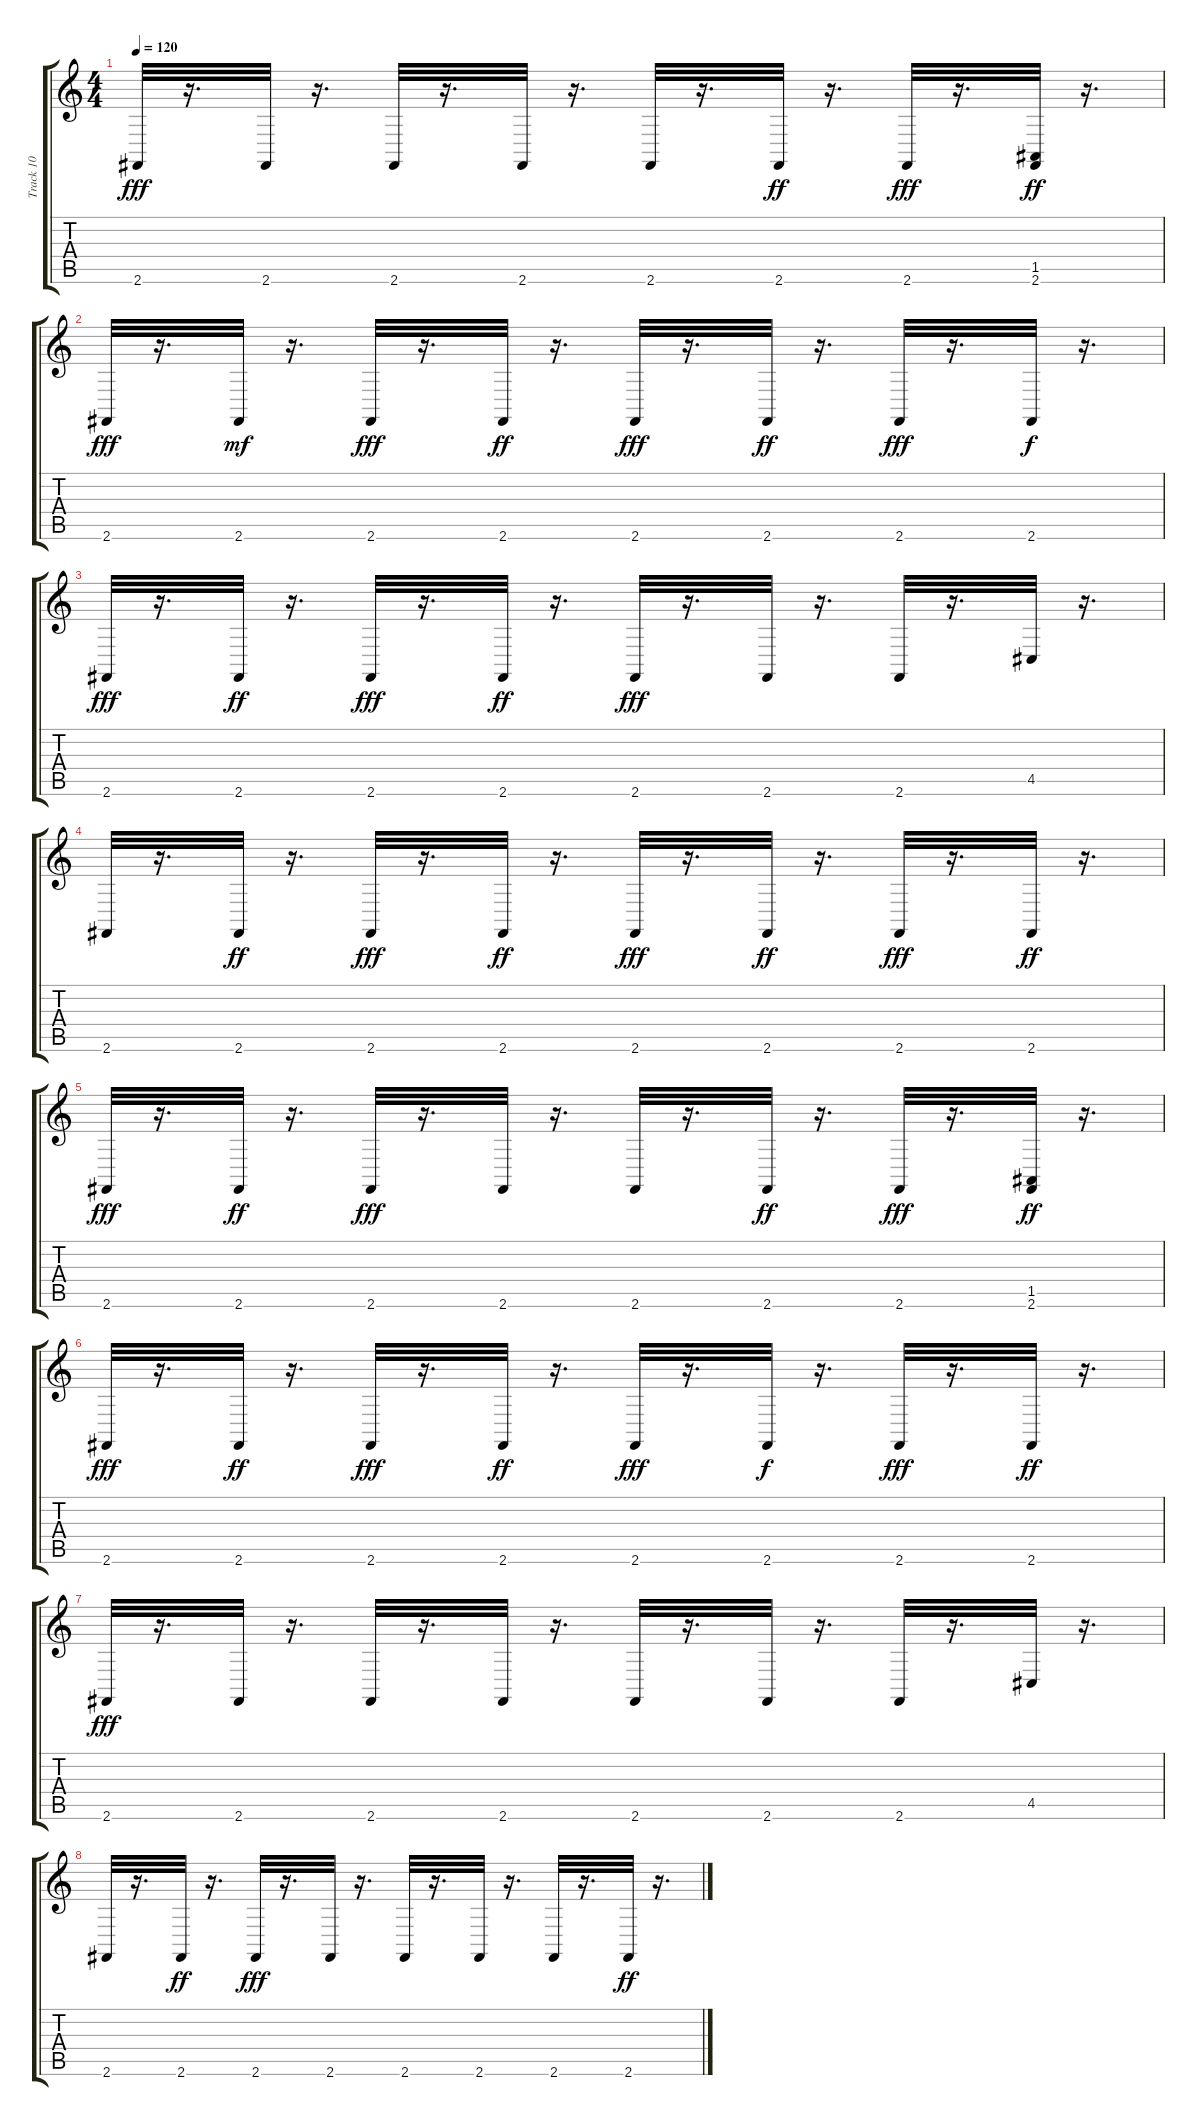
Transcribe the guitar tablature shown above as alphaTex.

\track ("Track 10" "Track 10") {instrument electricpiano1}
\staff {score tabs}
\tuning (E4 B3 G3 D3 A2 E2) {hide}
\ts (4 4)
\tempo 120
\clef g2
\ks c
2.6.32{dy fff} r.16{d} 2.6.32 r.16{d} 2.6.32 r.16{d} 2.6.32 r.16{d} 2.6.32 r.16{d} 2.6.32{dy ff} r.16{d} 2.6.32{dy fff} r.16{d} (1.5 2.6).32{dy ff} r.16{d} |
2.6.32{dy fff} r.16{d} 2.6.32{dy mf} r.16{d} 2.6.32{dy fff} r.16{d} 2.6.32{dy ff} r.16{d} 2.6.32{dy fff} r.16{d} 2.6.32{dy ff} r.16{d} 2.6.32{dy fff} r.16{d} 2.6.32{dy f} r.16{d} |
2.6.32{dy fff} r.16{d} 2.6.32{dy ff} r.16{d} 2.6.32{dy fff} r.16{d} 2.6.32{dy ff} r.16{d} 2.6.32{dy fff} r.16{d} 2.6.32 r.16{d} 2.6.32 r.16{d} 4.5.32 r.16{d} |
2.6.32 r.16{d} 2.6.32{dy ff} r.16{d} 2.6.32{dy fff} r.16{d} 2.6.32{dy ff} r.16{d} 2.6.32{dy fff} r.16{d} 2.6.32{dy ff} r.16{d} 2.6.32{dy fff} r.16{d} 2.6.32{dy ff} r.16{d} |
2.6.32{dy fff} r.16{d} 2.6.32{dy ff} r.16{d} 2.6.32{dy fff} r.16{d} 2.6.32 r.16{d} 2.6.32 r.16{d} 2.6.32{dy ff} r.16{d} 2.6.32{dy fff} r.16{d} (1.5 2.6).32{dy ff} r.16{d} |
2.6.32{dy fff} r.16{d} 2.6.32{dy ff} r.16{d} 2.6.32{dy fff} r.16{d} 2.6.32{dy ff} r.16{d} 2.6.32{dy fff} r.16{d} 2.6.32{dy f} r.16{d} 2.6.32{dy fff} r.16{d} 2.6.32{dy ff} r.16{d} |
2.6.32{dy fff} r.16{d} 2.6.32 r.16{d} 2.6.32 r.16{d} 2.6.32 r.16{d} 2.6.32 r.16{d} 2.6.32 r.16{d} 2.6.32 r.16{d} 4.5.32 r.16{d} |
2.6.32 r.16{d} 2.6.32{dy ff} r.16{d} 2.6.32{dy fff} r.16{d} 2.6.32 r.16{d} 2.6.32 r.16{d} 2.6.32 r.16{d} 2.6.32 r.16{d} 2.6.32{dy ff} r.16{d}
